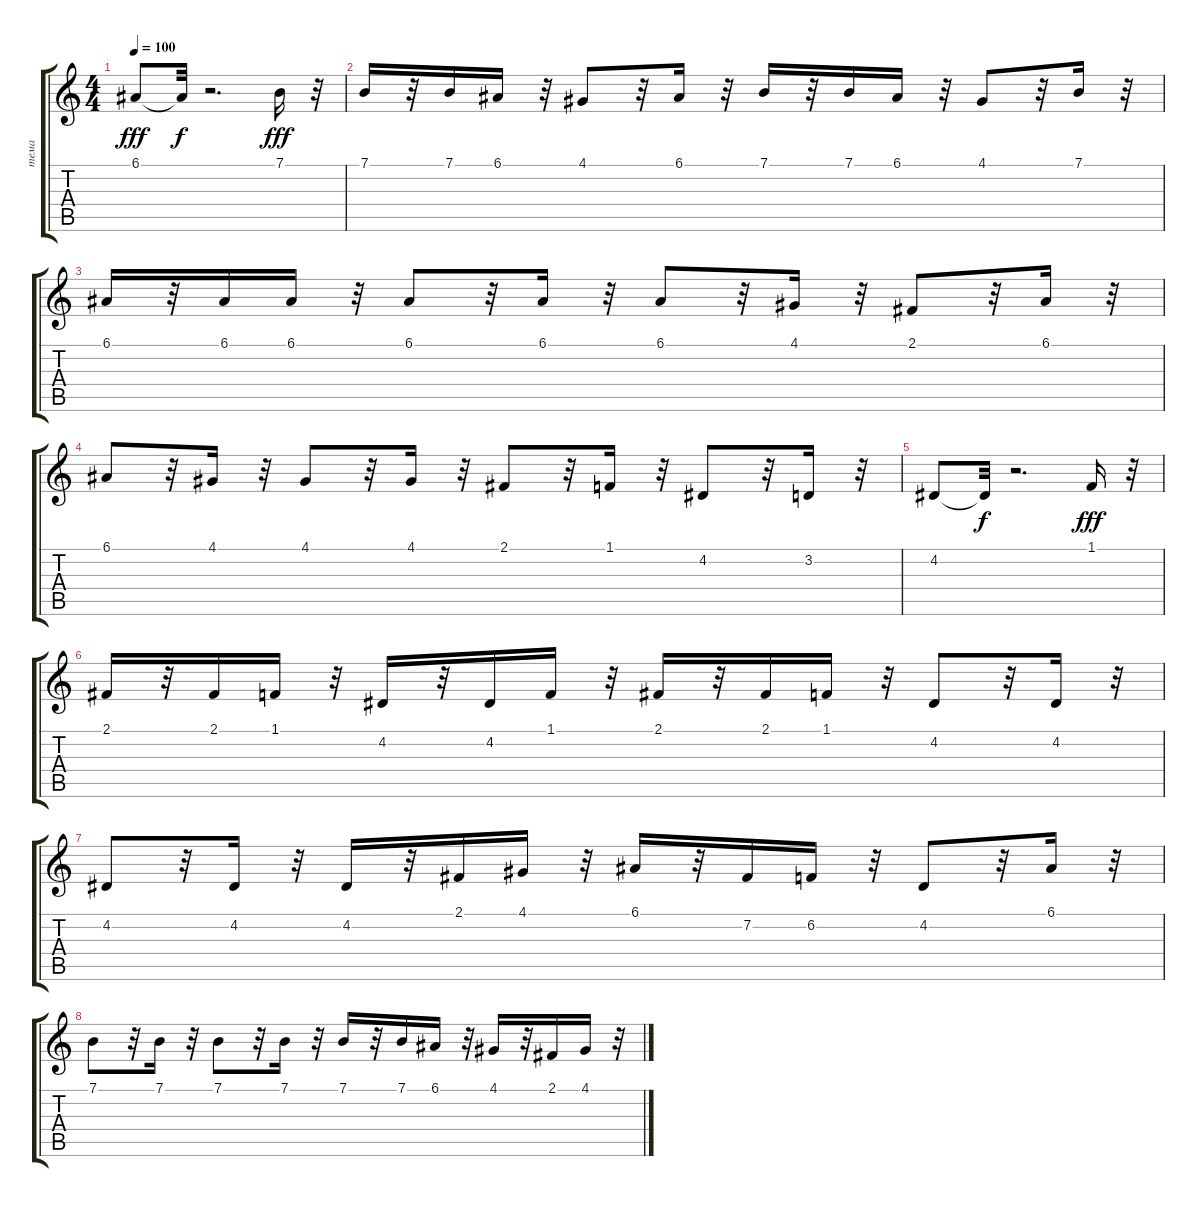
\track ("тема" "тема") {instrument trumpet}
\staff {score tabs}
\tuning (E4 B3 G3 D3 A2 E2) {hide}
\ts (4 4)
\tempo 100
\clef g2
\ks c
6.1.8{dy fff} 6.1{t}.32{dy f} r.2{d} 7.1.16{dy fff} r.32 |
7.1.16 r.32 7.1.16 6.1.16 r.32 4.1.8 r.32 6.1.16 r.32 7.1.16 r.32 7.1.16 6.1.16 r.32 4.1.8 r.32 7.1.16 r.32 |
6.1.16 r.32 6.1.16 6.1.16 r.32 6.1.8 r.32 6.1.16 r.32 6.1.8 r.32 4.1.16 r.32 2.1.8 r.32 6.1.16 r.32 |
6.1.8 r.32 4.1.16 r.32 4.1.8 r.32 4.1.16 r.32 2.1.8 r.32 1.1.16 r.32 4.2.8 r.32 3.2.16 r.32 |
4.2.8 4.2{t}.32{dy f} r.2{d} 1.1.16{dy fff} r.32 |
2.1.16 r.32 2.1.16 1.1.16 r.32 4.2.16 r.32 4.2.16 1.1.16 r.32 2.1.16 r.32 2.1.16 1.1.16 r.32 4.2.8 r.32 4.2.16 r.32 |
4.2.8 r.32 4.2.16 r.32 4.2.16 r.32 2.1.16 4.1.16 r.32 6.1.16 r.32 7.2.16 6.2.16 r.32 4.2.8 r.32 6.1.16 r.32 |
7.1.8 r.32 7.1.16 r.32 7.1.8 r.32 7.1.16 r.32 7.1.16 r.32 7.1.16 6.1.16 r.32 4.1.16 r.32 2.1.16 4.1.16 r.32
